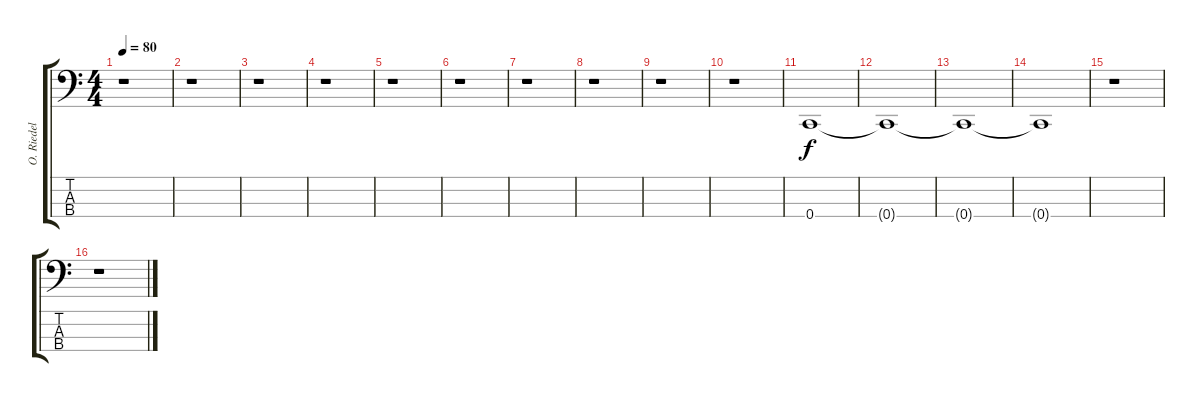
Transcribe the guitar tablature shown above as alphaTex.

\track ("O. Riedel" "O. Riedel") {instrument electricbassfinger}
\staff {score tabs}
\tuning (F2 C2 G1 C1) {hide}
\ts (4 4)
\tempo 80
\clef f4
\ks c
r.1{dy f} |
r.1 |
r.1 |
r.1 |
r.1 |
r.1 |
r.1 |
r.1 |
r.1 |
r.1 |
0.4.1 |
0.4{t}.1 |
0.4{t}.1 |
0.4{t}.1 |
r.1 |
r.1
